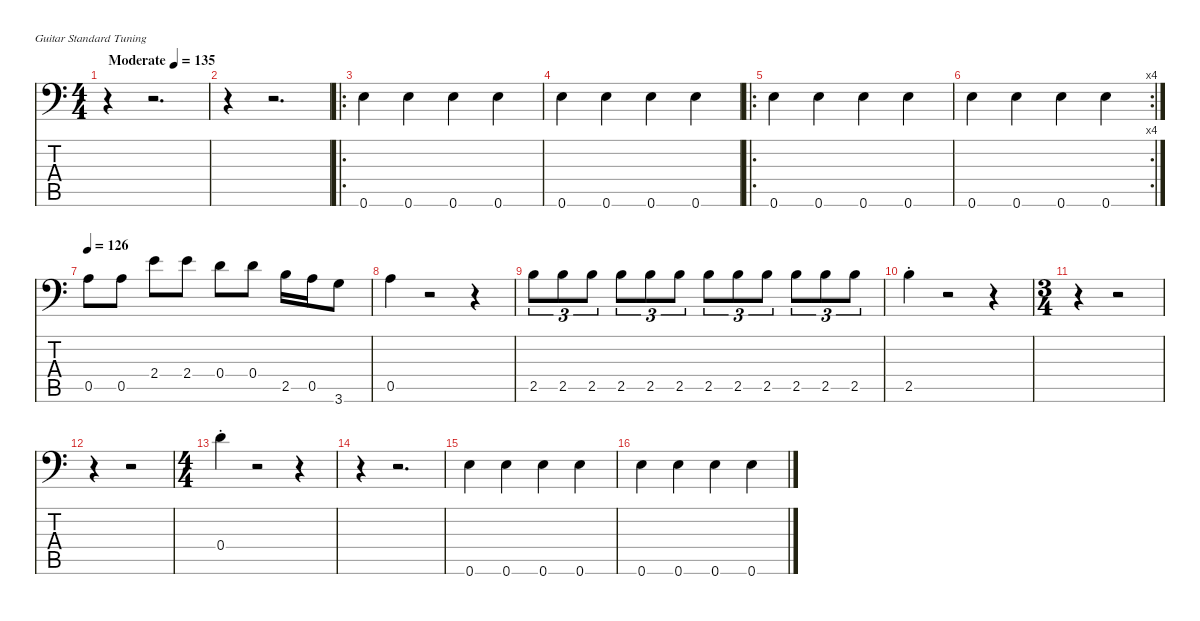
\defaultSystemsLayout 4
\hideDynamics
\bracketExtendMode nobrackets
\singleTrackTrackNamePolicy hidden
\multiTrackTrackNamePolicy hidden
\firstSystemTrackNameMode fullname
\firstSystemTrackNameOrientation horizontal
\otherSystemsTrackNameOrientation horizontal
\track ("Base" "el.bs.") {instrument electricbassfinger}
\staff {score tabs}
\tuning (E4 B3 G3 D3 A2 E2)
\ts (4 4)
\beaming (8 2 2 2 2)
\tempo (135 "Moderate")
\clef f4
\ks c
r.4{dy f instrument electricbassfinger beam Down} r.2{d beam Down} |
r.4{beam Down} r.2{d beam Down} |
\ro
0.6.4{beam Down} 0.6.4{beam Down} 0.6.4{beam Down} 0.6.4{beam Down} |
0.6.4{beam Down} 0.6.4{beam Down} 0.6.4{beam Down} 0.6.4{beam Down} |
\ro
0.6.4{beam Down} 0.6.4{beam Down} 0.6.4{beam Down} 0.6.4{beam Down} |
\rc 4
0.6.4{beam Down} 0.6.4{beam Down} 0.6.4{beam Down} 0.6.4{beam Down} |
\tempo 126
0.5.8{beam Down} 0.5.8{beam Down} 2.4.8{beam Down} 2.4.8{beam Down} 0.4.8{beam Down} 0.4.8{beam Down} 2.5.16{beam Down} 0.5.16{beam Down} 3.6.8{beam Down} |
0.5.4{beam Down} r.2{beam Down} r.4{beam Down} |
2.5.8{tu (3 2) beam Down} 2.5.8{tu (3 2) beam Down} 2.5.8{tu (3 2) beam Down} 2.5.8{tu (3 2) beam Down} 2.5.8{tu (3 2) beam Down} 2.5.8{tu (3 2) beam Down} 2.5.8{tu (3 2) beam Down} 2.5.8{tu (3 2) beam Down} 2.5.8{tu (3 2) beam Down} 2.5.8{tu (3 2) beam Down} 2.5.8{tu (3 2) beam Down} 2.5.8{tu (3 2) beam Down} |
2.5{st}.4{beam Down} r.2{beam Down} r.4{beam Down} |
\ts (3 4)
\beaming (8 2 2 2)
r.4{beam Down} r.2{beam Down} |
r.4{beam Down} r.2{beam Down} |
\ts (4 4)
\beaming (8 2 2 2 2)
0.4{st}.4{beam Down} r.2{beam Down} r.4{beam Down} |
r.4{beam Down} r.2{d beam Down} |
0.6.4{beam Down} 0.6.4{beam Down} 0.6.4{beam Down} 0.6.4{beam Down} |
0.6.4{beam Down} 0.6.4{beam Down} 0.6.4{beam Down} 0.6.4{beam Down}
